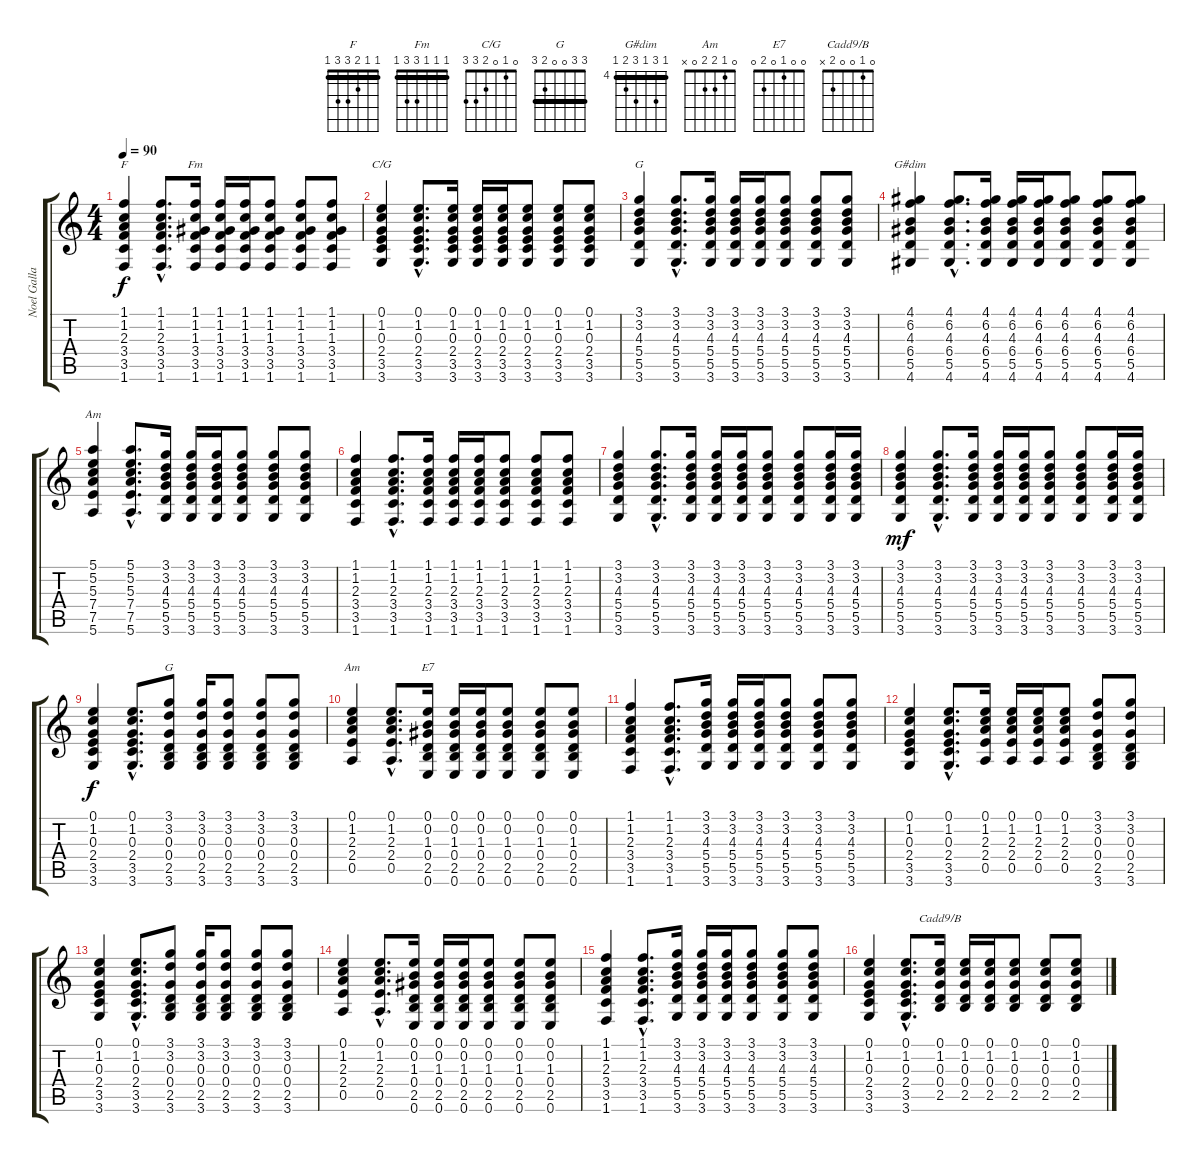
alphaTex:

\track ("Noel Gallagher" "Noel Galla") {instrument acousticguitarsteel}
\staff {score tabs}
\tuning (E4 B3 G3 D3 A2 E2) {hide}
\chord ("F" 1 1 2 3 3 1) {barre 1}
\chord ("Fm" 1 1 1 3 3 1) {barre 1}
\chord ("C/G" 0 1 0 2 3 3)
\chord ("G" 3 3 4 5 5 3) {barre 3}
\chord ("G#dim" 4 6 4 6 5 4) {firstfret 4 barre 4}
\chord ("Am" 5 5 5 7 7 5) {firstfret 5 barre 5}
\chord ("G" 3 3 0 0 2 3) {barre 3}
\chord ("Am" 0 1 2 2 0 x)
\chord ("E7" 0 0 1 0 2 0)
\chord ("Cadd9/B" 0 1 0 0 2 x)
\ts (4 4)
\tempo 90
\clef g2
\ks c
(1.1 1.2 2.3 3.4 3.5 1.6).4{ch "F" dy f} (1.1{hac} 1.2{hac} 2.3{hac} 3.4{hac} 3.5{hac} 1.6{hac}).8{d} (1.1 1.2 1.3 3.4 3.5 1.6).16{ch "Fm"} (1.1 1.2 1.3 3.4 3.5 1.6).16 (1.1 1.2 1.3 3.4 3.5 1.6).16 (1.1 1.2 1.3 3.4 3.5 1.6).8 (1.1 1.2 1.3 3.4 3.5 1.6).8 (1.1 1.2 1.3 3.4 3.5 1.6).8 |
(0.1 1.2 0.3 2.4 3.5 3.6).4{ch "C/G"} (0.1{hac} 1.2{hac} 0.3{hac} 2.4{hac} 3.5{hac} 3.6{hac}).8{d} (0.1 1.2 0.3 2.4 3.5 3.6).16 (0.1 1.2 0.3 2.4 3.5 3.6).16 (0.1 1.2 0.3 2.4 3.5 3.6).16 (0.1 1.2 0.3 2.4 3.5 3.6).8 (0.1 1.2 0.3 2.4 3.5 3.6).8 (0.1 1.2 0.3 2.4 3.5 3.6).8 |
(3.1 3.2 4.3 5.4 5.5 3.6).4{ch "G"} (3.1{hac} 3.2{hac} 4.3{hac} 5.4{hac} 5.5{hac} 3.6{hac}).8{d} (3.1 3.2 4.3 5.4 5.5 3.6).16 (3.1 3.2 4.3 5.4 5.5 3.6).16 (3.1 3.2 4.3 5.4 5.5 3.6).16 (3.1 3.2 4.3 5.4 5.5 3.6).8 (3.1 3.2 4.3 5.4 5.5 3.6).8 (3.1 3.2 4.3 5.4 5.5 3.6).8 |
(4.1 6.2 4.3 6.4 5.5 4.6).4{ch "G#dim"} (4.1{hac} 6.2{hac} 4.3{hac} 6.4{hac} 5.5{hac} 4.6{hac}).8{d} (4.1 6.2 4.3 6.4 5.5 4.6).16 (4.1 6.2 4.3 6.4 5.5 4.6).16 (4.1 6.2 4.3 6.4 5.5 4.6).16 (4.1 6.2 4.3 6.4 5.5 4.6).8 (4.1 6.2 4.3 6.4 5.5 4.6).8 (4.1 6.2 4.3 6.4 5.5 4.6).8 |
(5.1 5.2 5.3 7.4 7.5 5.6).4{ch "Am"} (5.1{hac} 5.2{hac} 5.3{hac} 7.4{hac} 7.5{hac} 5.6{hac}).8{d} (3.1 3.2 4.3 5.4 5.5 3.6).16 (3.1 3.2 4.3 5.4 5.5 3.6).16 (3.1 3.2 4.3 5.4 5.5 3.6).16 (3.1 3.2 4.3 5.4 5.5 3.6).8 (3.1 3.2 4.3 5.4 5.5 3.6).8 (3.1 3.2 4.3 5.4 5.5 3.6).8 |
(1.1 1.2 2.3 3.4 3.5 1.6).4 (1.1{hac} 1.2{hac} 2.3{hac} 3.4{hac} 3.5{hac} 1.6{hac}).8{d} (1.1 1.2 2.3 3.4 3.5 1.6).16 (1.1 1.2 2.3 3.4 3.5 1.6).16 (1.1 1.2 2.3 3.4 3.5 1.6).16 (1.1 1.2 2.3 3.4 3.5 1.6).8 (1.1 1.2 2.3 3.4 3.5 1.6).8 (1.1 1.2 2.3 3.4 3.5 1.6).8 |
(3.1 3.2 4.3 5.4 5.5 3.6).4 (3.1{hac} 3.2{hac} 4.3{hac} 5.4{hac} 5.5{hac} 3.6{hac}).8{d} (3.1 3.2 4.3 5.4 5.5 3.6).16 (3.1 3.2 4.3 5.4 5.5 3.6).16 (3.1 3.2 4.3 5.4 5.5 3.6).16 (3.1 3.2 4.3 5.4 5.5 3.6).8 (3.1 3.2 4.3 5.4 5.5 3.6).8 (3.1 3.2 4.3 5.4 5.5 3.6).16 (3.1 3.2 4.3 5.4 5.5 3.6).16 |
(3.1 3.2 4.3 5.4 5.5 3.6).4{dy mf} (3.1{hac} 3.2{hac} 4.3{hac} 5.4{hac} 5.5{hac} 3.6{hac}).8{d} (3.1 3.2 4.3 5.4 5.5 3.6).16 (3.1 3.2 4.3 5.4 5.5 3.6).16 (3.1 3.2 4.3 5.4 5.5 3.6).16 (3.1 3.2 4.3 5.4 5.5 3.6).8 (3.1 3.2 4.3 5.4 5.5 3.6).8 (3.1 3.2 4.3 5.4 5.5 3.6).16 (3.1 3.2 4.3 5.4 5.5 3.6).16 |
(0.1 1.2 0.3 2.4 3.5 3.6).4{dy f} (0.1{hac} 1.2{hac} 0.3{hac} 2.4{hac} 3.5{hac} 3.6{hac}).8{d} (3.1 3.2 0.3 0.4 2.5 3.6).8{ch "G"} (3.1 3.2 0.3 0.4 2.5 3.6).16 (3.1 3.2 0.3 0.4 2.5 3.6).8 (3.1 3.2 0.3 0.4 2.5 3.6).8 (3.1 3.2 0.3 0.4 2.5 3.6).8 |
(0.1 1.2 2.3 2.4 0.5).4{ch "Am"} (0.1{hac} 1.2{hac} 2.3{hac} 2.4{hac} 0.5{hac}).8{d} (0.1 0.2 1.3 0.4 2.5 0.6).16{ch "E7"} (0.1 0.2 1.3 0.4 2.5 0.6).16 (0.1 0.2 1.3 0.4 2.5 0.6).16 (0.1 0.2 1.3 0.4 2.5 0.6).8 (0.1 0.2 1.3 0.4 2.5 0.6).8 (0.1 0.2 1.3 0.4 2.5 0.6).8 |
(1.1 1.2 2.3 3.4 3.5 1.6).4 (1.1{hac} 1.2{hac} 2.3{hac} 3.4{hac} 3.5{hac} 1.6{hac}).8{d} (3.1 3.2 4.3 5.4 5.5 3.6).16 (3.1 3.2 4.3 5.4 5.5 3.6).16 (3.1 3.2 4.3 5.4 5.5 3.6).16 (3.1 3.2 4.3 5.4 5.5 3.6).8 (3.1 3.2 4.3 5.4 5.5 3.6).8 (3.1 3.2 4.3 5.4 5.5 3.6).8 |
(0.1 1.2 0.3 2.4 3.5 3.6).4 (0.1{hac} 1.2{hac} 0.3{hac} 2.4{hac} 3.5{hac} 3.6{hac}).8{d} (0.1 1.2 2.3 2.4 0.5).16 (0.1 1.2 2.3 2.4 0.5).16 (0.1 1.2 2.3 2.4 0.5).16 (0.1 1.2 2.3 2.4 0.5).8 (3.1 3.2 0.3 0.4 2.5 3.6).8 (3.1 3.2 0.3 0.4 2.5 3.6).8 |
(0.1 1.2 0.3 2.4 3.5 3.6).4 (0.1{hac} 1.2{hac} 0.3{hac} 2.4{hac} 3.5{hac} 3.6{hac}).8{d} (3.1 3.2 0.3 0.4 2.5 3.6).8 (3.1 3.2 0.3 0.4 2.5 3.6).16 (3.1 3.2 0.3 0.4 2.5 3.6).8 (3.1 3.2 0.3 0.4 2.5 3.6).8 (3.1 3.2 0.3 0.4 2.5 3.6).8 |
(0.1 1.2 2.3 2.4 0.5).4 (0.1{hac} 1.2{hac} 2.3{hac} 2.4{hac} 0.5{hac}).8{d} (0.1 0.2 1.3 0.4 2.5 0.6).16 (0.1 0.2 1.3 0.4 2.5 0.6).16 (0.1 0.2 1.3 0.4 2.5 0.6).16 (0.1 0.2 1.3 0.4 2.5 0.6).8 (0.1 0.2 1.3 0.4 2.5 0.6).8 (0.1 0.2 1.3 0.4 2.5 0.6).8 |
(1.1 1.2 2.3 3.4 3.5 1.6).4 (1.1{hac} 1.2{hac} 2.3{hac} 3.4{hac} 3.5{hac} 1.6{hac}).8{d} (3.1 3.2 4.3 5.4 5.5 3.6).16 (3.1 3.2 4.3 5.4 5.5 3.6).16 (3.1 3.2 4.3 5.4 5.5 3.6).16 (3.1 3.2 4.3 5.4 5.5 3.6).8 (3.1 3.2 4.3 5.4 5.5 3.6).8 (3.1 3.2 4.3 5.4 5.5 3.6).8 |
(0.1 1.2 0.3 2.4 3.5 3.6).4 (0.1{hac} 1.2{hac} 0.3{hac} 2.4{hac} 3.5{hac} 3.6{hac}).8{d} (0.1 1.2 0.3 0.4 2.5).16{ch "Cadd9/B"} (0.1 1.2 0.3 0.4 2.5).16 (0.1 1.2 0.3 0.4 2.5).16 (0.1 1.2 0.3 0.4 2.5).8 (0.1 1.2 0.3 0.4 2.5).8 (0.1 1.2 0.3 0.4 2.5).8
